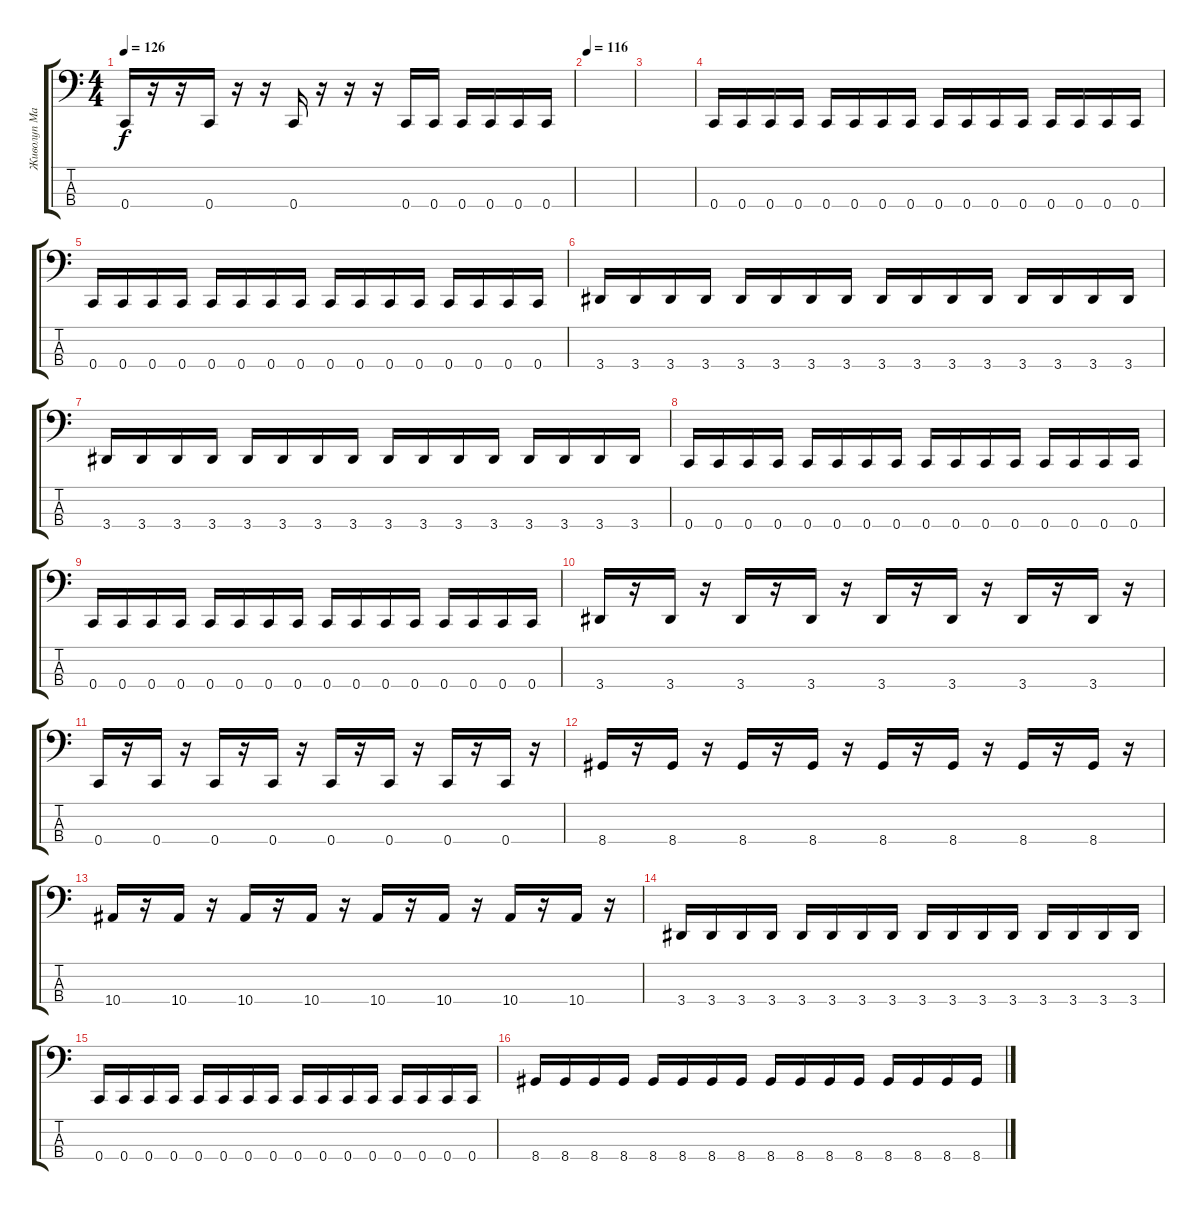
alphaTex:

\track ("Живолуп Максим" "Живолуп Ма") {instrument electricbassfinger}
\staff {score tabs}
\tuning (F2 C2 G1 C1) {hide}
\ts (4 4)
\tempo 126
\clef f4
\ks c
0.4.16{dy f} r.16 r.16 0.4.16 r.16 r.16 0.4.16 r.16 r.16 r.16 0.4.16 0.4.16 0.4.16 0.4.16 0.4.16 0.4.16 |
\tempo 116
|
|
0.4.16 0.4.16 0.4.16 0.4.16 0.4.16 0.4.16 0.4.16 0.4.16 0.4.16 0.4.16 0.4.16 0.4.16 0.4.16 0.4.16 0.4.16 0.4.16 |
0.4.16 0.4.16 0.4.16 0.4.16 0.4.16 0.4.16 0.4.16 0.4.16 0.4.16 0.4.16 0.4.16 0.4.16 0.4.16 0.4.16 0.4.16 0.4.16 |
3.4.16 3.4.16 3.4.16 3.4.16 3.4.16 3.4.16 3.4.16 3.4.16 3.4.16 3.4.16 3.4.16 3.4.16 3.4.16 3.4.16 3.4.16 3.4.16 |
3.4.16 3.4.16 3.4.16 3.4.16 3.4.16 3.4.16 3.4.16 3.4.16 3.4.16 3.4.16 3.4.16 3.4.16 3.4.16 3.4.16 3.4.16 3.4.16 |
0.4.16 0.4.16 0.4.16 0.4.16 0.4.16 0.4.16 0.4.16 0.4.16 0.4.16 0.4.16 0.4.16 0.4.16 0.4.16 0.4.16 0.4.16 0.4.16 |
0.4.16 0.4.16 0.4.16 0.4.16 0.4.16 0.4.16 0.4.16 0.4.16 0.4.16 0.4.16 0.4.16 0.4.16 0.4.16 0.4.16 0.4.16 0.4.16 |
3.4.16 r.16 3.4.16 r.16 3.4.16 r.16 3.4.16 r.16 3.4.16 r.16 3.4.16 r.16 3.4.16 r.16 3.4.16 r.16 |
0.4.16 r.16 0.4.16 r.16 0.4.16 r.16 0.4.16 r.16 0.4.16 r.16 0.4.16 r.16 0.4.16 r.16 0.4.16 r.16 |
8.4.16 r.16 8.4.16 r.16 8.4.16 r.16 8.4.16 r.16 8.4.16 r.16 8.4.16 r.16 8.4.16 r.16 8.4.16 r.16 |
10.4.16 r.16 10.4.16 r.16 10.4.16 r.16 10.4.16 r.16 10.4.16 r.16 10.4.16 r.16 10.4.16 r.16 10.4.16 r.16 |
3.4.16 3.4.16 3.4.16 3.4.16 3.4.16 3.4.16 3.4.16 3.4.16 3.4.16 3.4.16 3.4.16 3.4.16 3.4.16 3.4.16 3.4.16 3.4.16 |
0.4.16 0.4.16 0.4.16 0.4.16 0.4.16 0.4.16 0.4.16 0.4.16 0.4.16 0.4.16 0.4.16 0.4.16 0.4.16 0.4.16 0.4.16 0.4.16 |
8.4.16 8.4.16 8.4.16 8.4.16 8.4.16 8.4.16 8.4.16 8.4.16 8.4.16 8.4.16 8.4.16 8.4.16 8.4.16 8.4.16 8.4.16 8.4.16
